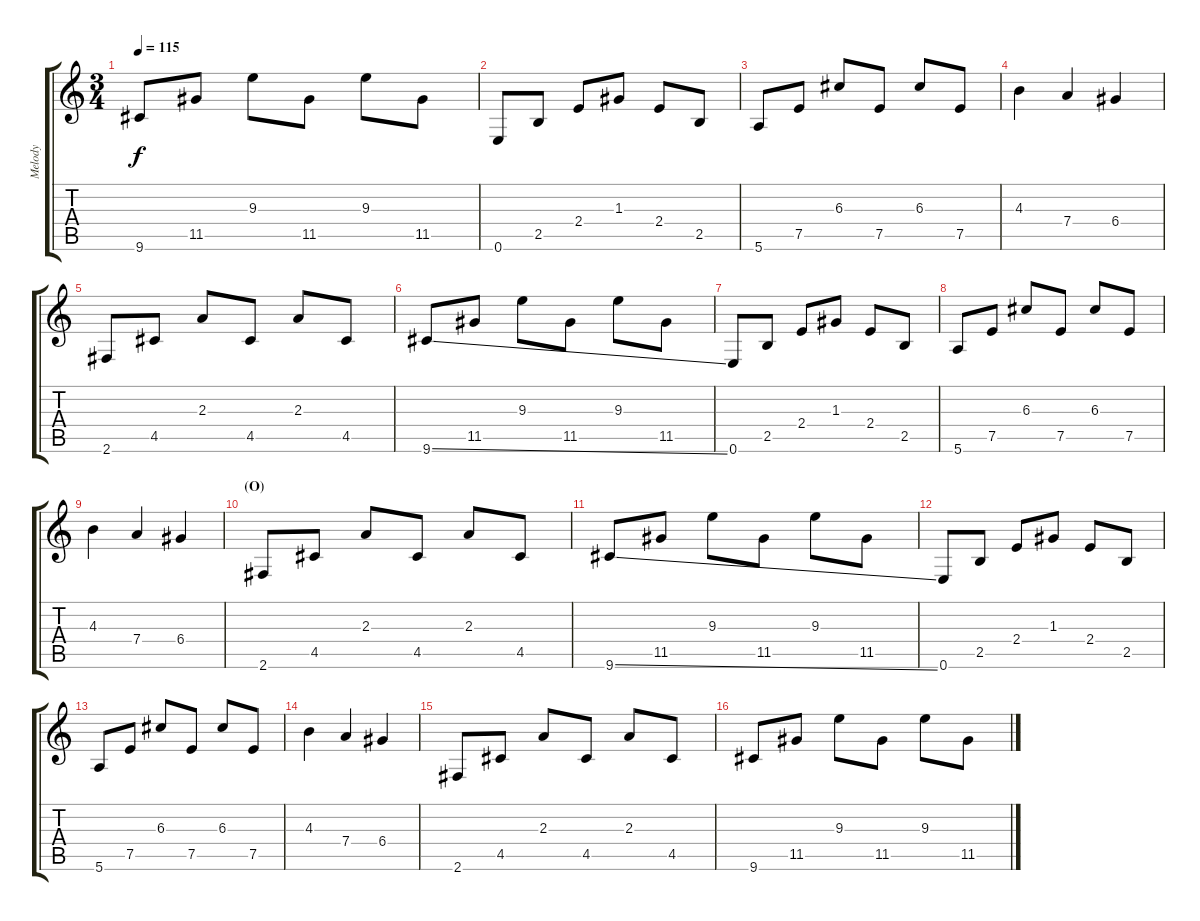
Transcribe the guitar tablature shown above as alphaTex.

\track ("Melody" "Melody") {instrument electricguitarjazz}
\staff {score tabs}
\tuning (E4 B3 G3 D3 A2 E2) {hide}
\ts (3 4)
\tempo 115
\clef g2
\ks c
9.6.8{dy f} 11.5.8 9.3.8 11.5.8 9.3.8 11.5.8 |
0.6.8 2.5.8 2.4.8 1.3.8 2.4.8 2.5.8 |
5.6.8 7.5.8 6.3.8 7.5.8 6.3.8 7.5.8 |
4.3.4 7.4.4 6.4.4 |
2.6.8 4.5.8 2.3.8 4.5.8 2.3.8 4.5.8 |
9.6{ss}.8 11.5.8 9.3.8 11.5.8 9.3.8 11.5.8 |
0.6.8 2.5.8 2.4.8 1.3.8 2.4.8 2.5.8 |
5.6.8 7.5.8 6.3.8 7.5.8 6.3.8 7.5.8 |
4.3.4 7.4.4 6.4.4 |
\section ("" "(O)")
2.6.8 4.5.8 2.3.8 4.5.8 2.3.8 4.5.8 |
9.6{ss}.8 11.5.8 9.3.8 11.5.8 9.3.8 11.5.8 |
0.6.8 2.5.8 2.4.8 1.3.8 2.4.8 2.5.8 |
5.6.8 7.5.8 6.3.8 7.5.8 6.3.8 7.5.8 |
4.3.4 7.4.4 6.4.4 |
2.6.8 4.5.8 2.3.8 4.5.8 2.3.8 4.5.8 |
9.6{ss}.8 11.5.8 9.3.8 11.5.8 9.3.8 11.5.8
